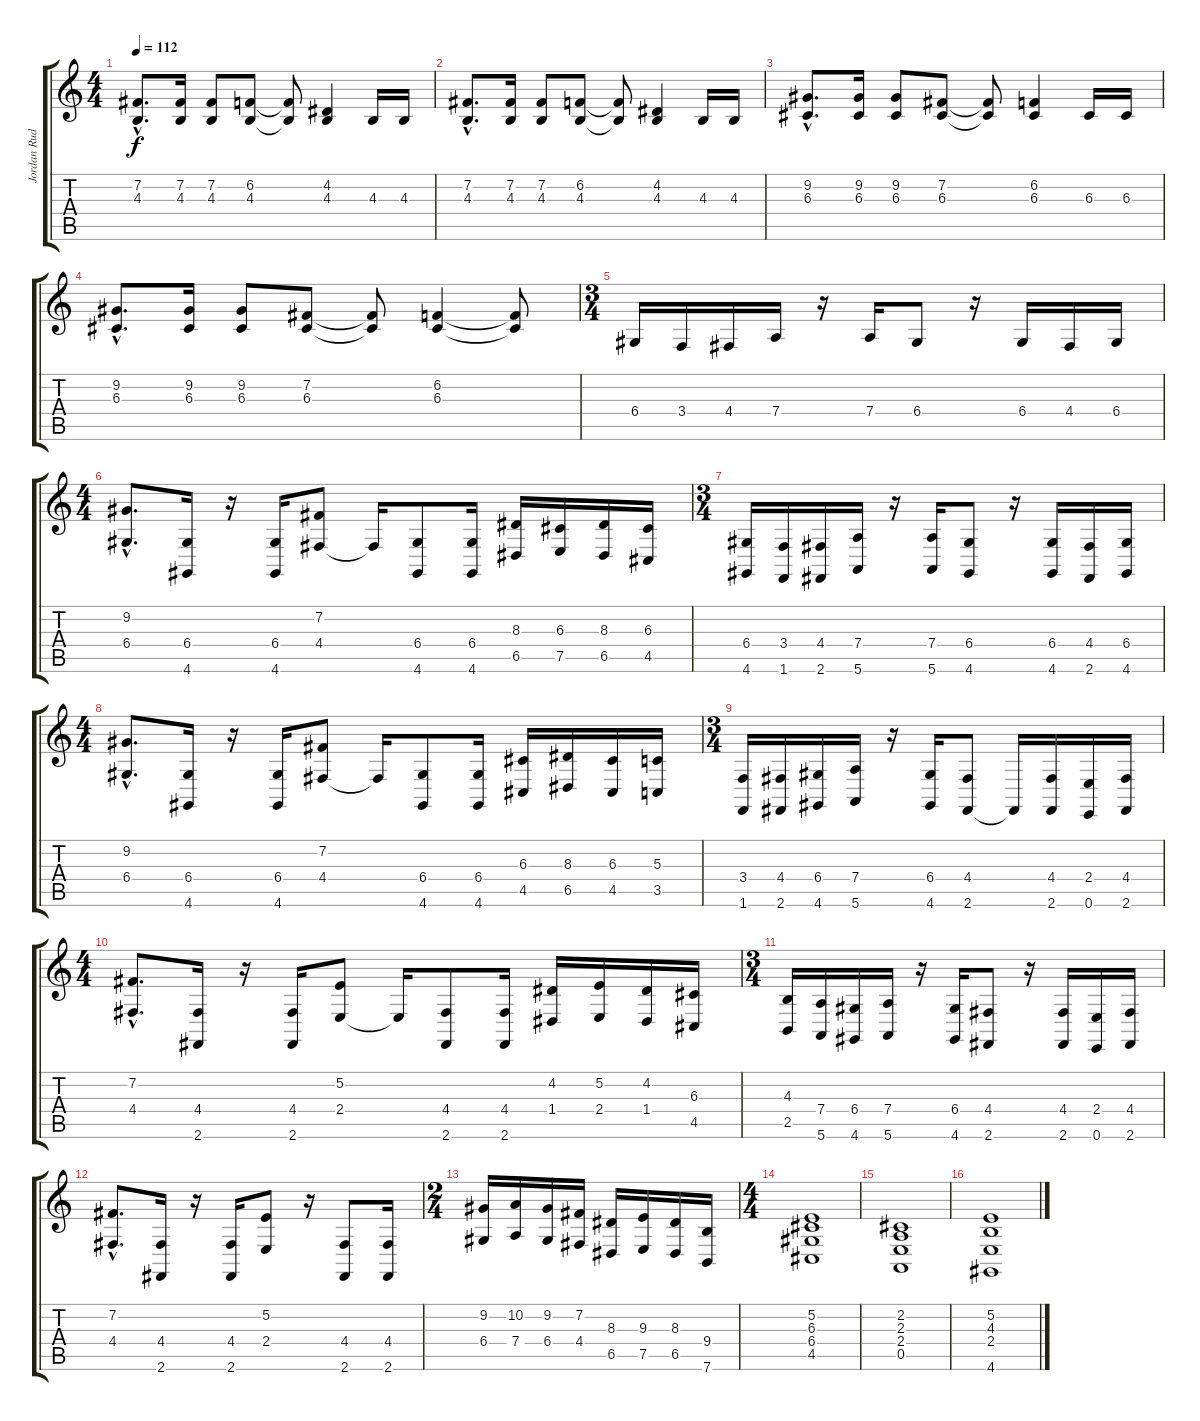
\track ("Jordan Rudess - Keyboard" "Jordan Rud") {instrument stringensemble1}
\staff {score tabs}
\tuning (E4 B3 G3 D3 A2 E2) {hide}
\ts (4 4)
\tempo 112
\clef g2
\ks c
(7.2{hac} 4.3{hac}).8{d dy f} (7.2 4.3).16 (7.2 4.3).8 (6.2 4.3).8 (6.2{t} 4.3{t}).8 (4.2 4.3).4 4.3.16 4.3.16 |
(7.2{hac} 4.3{hac}).8{d} (7.2 4.3).16 (7.2 4.3).8 (6.2 4.3).8 (6.2{t} 4.3{t}).8 (4.2 4.3).4 4.3.16 4.3.16 |
(9.2{hac} 6.3{hac}).8{d} (9.2 6.3).16 (9.2 6.3).8 (7.2 6.3).8 (7.2{t} 6.3{t}).8 (6.2 6.3).4 6.3.16 6.3.16 |
(9.2{hac} 6.3{hac}).8{d} (9.2 6.3).16 (9.2 6.3).8 (7.2 6.3).8 (7.2{t} 6.3{t}).8 (6.2 6.3).4 (6.2{t} 6.3{t}).8 |
\ts (3 4)
6.4.16 3.4.16 4.4.16 7.4.16 r.16 7.4.16 6.4.8 r.16 6.4.16 4.4.16 6.4.16 |
\ts (4 4)
(9.2{hac} 6.4{hac}).8{d} (6.4 4.6).16 r.16 (6.4 4.6).16 (7.2 4.4).8 4.4{t}.16 (6.4 4.6).8 (6.4 4.6).16 (8.3 6.5).16 (6.3 7.5).16 (8.3 6.5).16 (6.3 4.5).16 |
\ts (3 4)
(6.4 4.6).16 (3.4 1.6).16 (4.4 2.6).16 (7.4 5.6).16 r.16 (7.4 5.6).16 (6.4 4.6).8 r.16 (6.4 4.6).16 (4.4 2.6).16 (6.4 4.6).16 |
\ts (4 4)
(9.2{hac} 6.4{hac}).8{d} (6.4 4.6).16 r.16 (6.4 4.6).16 (7.2 4.4).8 4.4{t}.16 (6.4 4.6).8 (6.4 4.6).16 (6.3 4.5).16 (8.3 6.5).16 (6.3 4.5).16 (5.3 3.5).16 |
\ts (3 4)
(3.4 1.6).16 (4.4 2.6).16 (6.4 4.6).16 (7.4 5.6).16 r.16 (6.4 4.6).16 (4.4 2.6).8 2.6{t}.16 (4.4 2.6).16 (2.4 0.6).16 (4.4 2.6).16 |
\ts (4 4)
(7.2{hac} 4.4{hac}).8{d} (4.4 2.6).16 r.16 (4.4 2.6).16 (5.2 2.4).8 2.4{t}.16 (4.4 2.6).8 (4.4 2.6).16 (4.2 1.4).16 (5.2 2.4).16 (4.2 1.4).16 (6.3 4.5).16 |
\ts (3 4)
(4.3 2.5).16 (7.4 5.6).16 (6.4 4.6).16 (7.4 5.6).16 r.16 (6.4 4.6).16 (4.4 2.6).8 r.16 (4.4 2.6).16 (2.4 0.6).16 (4.4 2.6).16 |
(7.2{hac} 4.4{hac}).8{d} (4.4 2.6).16 r.16 (4.4 2.6).16 (5.2 2.4).8 r.16 (4.4 2.6).8 (4.4 2.6).16 |
\ts (2 4)
(9.2 6.4).16 (10.2 7.4).16 (9.2 6.4).16 (7.2 4.4).16 (8.3 6.5).16 (9.3 7.5).16 (8.3 6.5).16 (9.4 7.6).16 |
\ts (4 4)
(5.2 6.3 6.4 4.5).1 |
(2.2 2.3 2.4 0.5).1 |
(5.2 4.3 2.4 4.6).1
